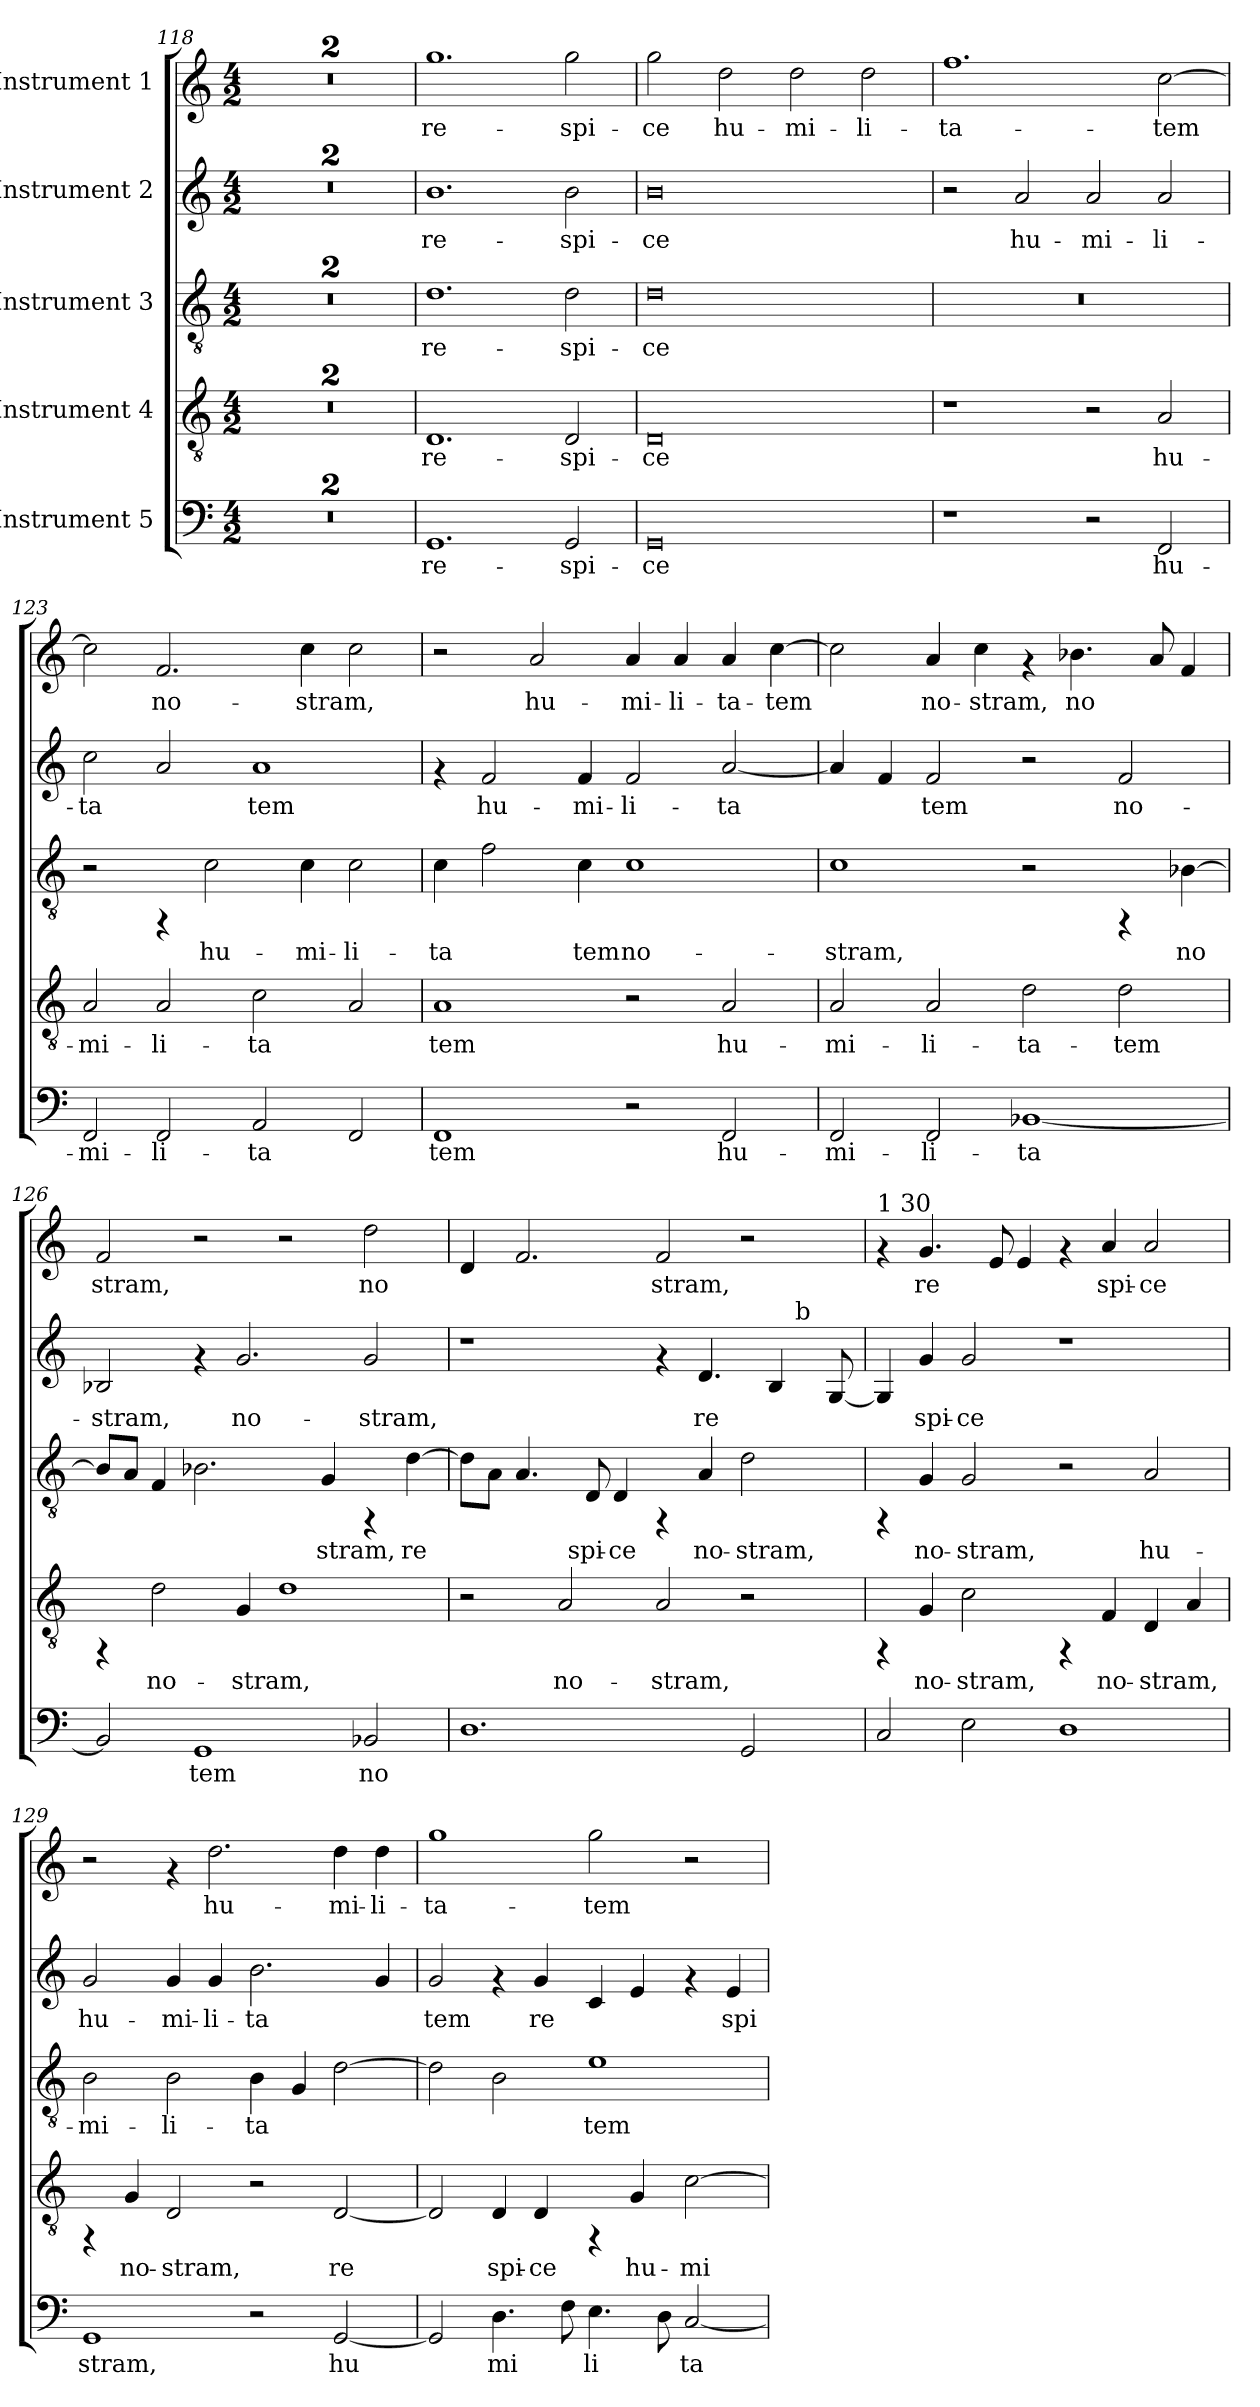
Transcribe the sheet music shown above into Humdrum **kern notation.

**kern	**text	**kern	**text	**kern	**text	**kern	**text	**kern	**text
*part5	*part5	*part4	*part4	*part3	*part3	*part2	*part2	*part1	*part1
*staff5	*staff5	*staff4	*staff4	*staff3	*staff3	*staff2	*staff2	*staff1	*staff1
*I"Instrument 5	*	*I"Instrument 4	*	*I"Instrument 3	*	*I"Instrument 2	*	*I"Instrument 1	*
*clefF4	*	*clefGv2	*	*clefGv2	*	*clefG2	*	*clefG2	*
*k[]	*	*k[]	*	*k[]	*	*k[]	*	*k[]	*
*C:	*	*C:	*	*C:	*	*C:	*	*C:	*
*M4/2	*	*M4/2	*	*M4/2	*	*M4/2	*	*M4/2	*
=118	=118	=118	=118	=118	=118	=118	=118	=118	=118
0r	.	0r	.	0r	.	0r	.	0r	.
=119	=119	=119	=119	=119	=119	=119	=119	=119	=119
0r	.	0r	.	0r	.	0r	.	0r	.
=120	=120	=120	=120	=120	=120	=120	=120	=120	=120
!	!LO:LY:b:cj	!	!LO:LY:b:cj	!	!LO:LY:b:cj	!	!LO:LY:b:cj	!	!LO:LY:b:cj
1.GG	re-	1.D	re-	1.d	re-	1.b	re-	1.gg	re-
!	!LO:LY:b:cj	!	!LO:LY:b:cj	!	!LO:LY:b:cj	!	!LO:LY:b:cj	!	!LO:LY:b:cj
2GG/	-spi-	2D/	-spi-	2d\	-spi-	2b\	-spi-	2gg\	-spi-
=121	=121	=121	=121	=121	=121	=121	=121	=121	=121
!	!LO:LY:b:cj	!	!LO:LY:b:cj	!	!LO:LY:b:cj	!	!LO:LY:b:cj	!	!LO:LY:b:cj
0GG	-ce	0D	-ce	0d	-ce	0b	-ce	2gg\	-ce
!	!	!	!	!	!	!	!	!	!LO:LY:b:cj
.	.	.	.	.	.	.	.	2dd\	hu-
!	!	!	!	!	!	!	!	!	!LO:LY:b:cj
.	.	.	.	.	.	.	.	2dd\	-mi-
!	!	!	!	!	!	!	!	!	!LO:LY:b:cj
.	.	.	.	.	.	.	.	2dd\	-li-
=122	=122	=122	=122	=122	=122	=122	=122	=122	=122
!	!	!	!	!	!	!	!	!	!LO:LY:b:cj
1r	.	1r	.	0r	.	2r	.	1.ff	-ta-
!	!	!	!	!	!	!	!LO:LY:b:cj	!	!
.	.	.	.	.	.	2a/	hu-	.	.
!	!	!	!	!	!	!	!LO:LY:b:cj	!	!
2r	.	2r	.	.	.	2a/	-mi-	.	.
!	!LO:LY:b:cj	!	!LO:LY:b:cj	!	!	!	!LO:LY:b:cj	!	!LO:LY:b:cj
2FF/	hu-	2A/	hu-	.	.	2a/	-li-	[>2cc\	-tem
=123	=123	=123	=123	=123	=123	=123	=123	=123	=123
!	!LO:LY:b:cj	!	!LO:LY:b:cj	!	!	!	!LO:LY:b:cj	!	!LO:LY:b:cj
2FF/	-mi-	2A/	-mi-	2r	.	2cc\	-ta-	2cc\]	.
!	!LO:LY:b:cj	!	!LO:LY:b:cj	!	!	!	!LO:LY:b:cj	!	!LO:LY:b:cj
2FF/	-li-	2A/	-li-	4rFF	.	2a/	--	2.f/	no-
!	!	!	!	!	!LO:LY:b:cj	!	!	!	!
.	.	.	.	2c\	hu-	.	.	.	.
!	!LO:LY:b:cj	!	!LO:LY:b:cj	!	!	!	!LO:LY:b:cj	!	!
2AA/	-ta-	2c\	-ta-	.	.	1a	-tem	.	.
!	!	!	!	!	!LO:LY:b:cj	!	!	!	!LO:LY:b:cj
.	.	.	.	4c\	-mi-	.	.	4cc\	-stram,
!	!LO:LY:b:cj	!	!LO:LY:b:cj	!	!LO:LY:b:cj	!	!	!	!LO:LY:b:cj
2FF/	--	2A/	--	2c\	-li-	.	.	2cc\	.
!!LO:PB:g=z
=124	=124	=124	=124	=124	=124	=124	=124	=124	=124
!	!LO:LY:b:cj	!	!LO:LY:b:cj	!	!LO:LY:b:cj	!	!	!	!
1FF	-tem	1A	-tem	4c\	-ta-	4rf	.	2r	.
!	!	!	!	!	!LO:LY:b:cj	!	!LO:LY:b:cj	!	!
.	.	.	.	2f\	--	2f/	hu-	.	.
!	!	!	!	!	!	!	!	!	!LO:LY:b:cj
.	.	.	.	.	.	.	.	2a/	hu-
!	!	!	!	!	!LO:LY:b:cj	!	!LO:LY:b:cj	!	!
.	.	.	.	4c\	-tem	4f/	-mi-	.	.
!	!	!	!	!	!LO:LY:b:cj	!	!LO:LY:b:cj	!	!LO:LY:b:cj
2r	.	2r	.	1c	no-	2f/	-li-	4a/	-mi-
!	!	!	!	!	!	!	!	!	!LO:LY:b:cj
.	.	.	.	.	.	.	.	4a/	-li-
!	!LO:LY:b:cj	!	!LO:LY:b:cj	!	!	!	!LO:LY:b:cj	!	!LO:LY:b:cj
2FF/	hu-	2A/	hu-	.	.	[<2a/	-ta-	4a/	-ta-
!	!	!	!	!	!	!	!	!	!LO:LY:b:cj
.	.	.	.	.	.	.	.	[>4cc\	-tem
=125	=125	=125	=125	=125	=125	=125	=125	=125	=125
!	!LO:LY:b:cj	!	!LO:LY:b:cj	!	!LO:LY:b:cj	!	!LO:LY:b:cj	!	!LO:LY:b:cj
2FF/	-mi-	2A/	-mi-	1c	-stram,	4a/]	--	2cc\]	.
!	!	!	!	!	!	!	!LO:LY:b:cj	!	!
.	.	.	.	.	.	4f/	--	.	.
!	!LO:LY:b:cj	!	!LO:LY:b:cj	!	!	!	!LO:LY:b:cj	!	!LO:LY:b:cj
2FF/	-li-	2A/	-li-	.	.	2f/	-tem	4a/	no-
!	!	!	!	!	!	!	!	!	!LO:LY:b:cj
.	.	.	.	.	.	.	.	4cc\	-stram,
!	!LO:LY:b:cj	!	!LO:LY:b:cj	!	!	!	!	!	!
[<1BB-X	-ta-	2d\	-ta-	2r	.	2r	.	4rf	.
!	!	!	!	!	!	!	!	!	!LO:LY:b:cj
.	.	.	.	.	.	.	.	4.b-X\	no-
!	!	!	!LO:LY:b:cj	!	!	!	!LO:LY:b:cj	!	!
.	.	2d\	-tem	4rFF	.	2f/	no-	.	.
!	!	!	!	!	!	!	!	!	!LO:LY:b:cj
.	.	.	.	.	.	.	.	8a/	--
!	!	!	!	!	!LO:LY:b:cj	!	!	!	!LO:LY:b:cj
.	.	.	.	[>4B-X\	no-	.	.	4f/	--
=126	=126	=126	=126	=126	=126	=126	=126	=126	=126
!	!LO:LY:b:cj	!	!	!	!LO:LY:b:cj	!	!LO:LY:b:cj	!	!LO:LY:b:cj
2BB-/]	--	4rFF	.	8B-/L]	--	2B-X/	-stram,	2f/	-stram,
!	!	!	!	!	!LO:LY:b:cj	!	!	!	!
.	.	.	.	8A/J	--	.	.	.	.
!	!	!	!LO:LY:b:cj	!	!LO:LY:b:cj	!	!	!	!
.	.	2d\	no-	4F/	--	.	.	.	.
!	!LO:LY:b:cj	!	!	!	!LO:LY:b:cj	!	!	!	!
1GG	-tem	.	.	2.B-X\	--	4rf	.	2r	.
!	!	!	!LO:LY:b:cj	!	!	!	!LO:LY:b:cj	!	!
.	.	4G/	-stram,	.	.	2.g/	no-	.	.
!	!	!	!LO:LY:b:cj	!	!	!	!	!	!
.	.	1d	.	.	.	.	.	2r	.
!	!	!	!	!	!LO:LY:b:cj	!	!	!	!
.	.	.	.	4G/	-stram,	.	.	.	.
!	!LO:LY:b:cj	!	!	!	!	!	!LO:LY:b:cj	!	!LO:LY:b:cj
2BB-X/	no-	.	.	4rFF	.	2g/	-stram,	2dd\	no-
!	!	!	!	!	!LO:LY:b:cj	!	!	!	!
.	.	.	.	[>4d\	re-	.	.	.	.
=127	=127	=127	=127	=127	=127	=127	=127	=127	=127
!	!LO:LY:b:cj	!	!	!	!LO:LY:b:cj	!	!	!	!LO:LY:b:cj
*	*	*	*	*	*	*^	*	*	*
1.D	--	2r	.	8d\L]	--	1r	1ryy	.	4d/	--
!	!	!	!	!	!LO:LY:b:cj	!	!	!	!	!
.	.	.	.	8A\J	--	.	.	.	.	.
!	!	!	!	!	!LO:LY:b:cj	!	!	!	!	!LO:LY:b:cj
.	.	.	.	4.A/	--	.	.	.	2.f/	--
!	!	!	!LO:LY:b:cj	!	!	!	!	!	!	!
.	.	2A/	no-	.	.	.	.	.	.	.
!	!	!	!	!	!LO:LY:b:cj	!	!	!	!	!
.	.	.	.	8D/	-spi-	.	.	.	.	.
!	!	!	!	!	!LO:LY:b:cj	!	!	!	!	!
.	.	.	.	4D/	-ce	.	.	.	.	.
!	!	!	!LO:LY:b:cj	!	!	!	!	!	!	!LO:LY:b:cj
.	.	2A/	-stram,	4rFF	.	4rf	2ryy	.	2f/	-stram,
!	!	!	!	!	!LO:LY:b:cj	!	!	!LO:LY:b:cj	!	!
.	.	.	.	4A/	no-	4.d/	.	re-	.	.
!	!LO:LY:b:cj	!	!	!	!LO:LY:b:cj	!	!	!	!	!
2GG/	--	2r	.	2d\	-stram,	.	8ryy	.	2r	.
!	!	!	!	!	!	!	!	!LO:LY:b:cj	!	!
.	.	.	.	.	.	4B/	16ryy	--	.	.
.	.	.	.	.	.	.	64ryy	.	.	.
!	!	!	!	!	!	!	!LO:TX:a:t=b	!	!	!
.	.	.	.	.	.	.	4ryy	.	.	.
!	!	!	!	!	!	!	!	!LO:LY:b:cj	!	!
.	.	.	.	.	.	[<8G/	.	--	.	.
.	.	.	.	.	.	.	32.ryy	.	.	.
!!LO:LB:g=z
=128	=128	=128	=128	=128	=128	=128	=128	=128	=128	=128
!	!	!	!	!	!	!	!	!	!LO:TX:a:t=1 30	!
!	!LO:LY:b:cj	!	!	!	!	!	!	!LO:LY:b:cj	!	!
*	*	*	*	*	*	*v	*v	*	*	*
2C/	--	4rFF	.	4rFF	.	4G/]	--	4rf	.
!	!	!	!LO:LY:b:cj	!	!LO:LY:b:cj	!	!LO:LY:b:cj	!	!LO:LY:b:cj
.	.	4G/	no-	4G/	no-	4g/	-spi-	4.g/	re-
!	!LO:LY:b:cj	!	!LO:LY:b:cj	!	!LO:LY:b:cj	!	!LO:LY:b:cj	!	!
2E\	--	2c\	-stram,	2G/	-stram,	2g/	-ce	.	.
!	!	!	!	!	!	!	!	!	!LO:LY:b:cj
.	.	.	.	.	.	.	.	8e/	--
!	!	!	!	!	!	!	!	!	!LO:LY:b:cj
.	.	.	.	.	.	.	.	4e/	--
!	!LO:LY:b:cj	!	!	!	!	!	!	!	!
1D	--	4rFF	.	2r	.	1r	.	4rf	.
!	!	!	!LO:LY:b:cj	!	!	!	!	!	!LO:LY:b:cj
.	.	4F/	no-	.	.	.	.	4a/	-spi-
!	!	!	!LO:LY:b:cj	!	!LO:LY:b:cj	!	!	!	!LO:LY:b:cj
.	.	4D/	-stram,	2A/	hu-	.	.	2a/	-ce
!	!	!	!LO:LY:b:cj	!	!	!	!	!	!
.	.	4A/	.	.	.	.	.	.	.
=129	=129	=129	=129	=129	=129	=129	=129	=129	=129
!	!LO:LY:b:cj	!	!	!	!LO:LY:b:cj	!	!LO:LY:b:cj	!	!
1GG	-stram,	4rFF	.	2B\	-mi-	2g/	hu-	2r	.
!	!	!	!LO:LY:b:cj	!	!	!	!	!	!
.	.	4G/	no-	.	.	.	.	.	.
!	!	!	!LO:LY:b:cj	!	!LO:LY:b:cj	!	!LO:LY:b:cj	!	!
.	.	2D/	-stram,	2B\	-li-	4g/	-mi-	4rf	.
!	!	!	!	!	!	!	!LO:LY:b:cj	!	!LO:LY:b:cj
.	.	.	.	.	.	4g/	-li-	2.dd\	hu-
!	!	!	!	!	!LO:LY:b:cj	!	!LO:LY:b:cj	!	!
2r	.	2r	.	4B\	-ta-	2.b\	-ta-	.	.
!	!	!	!	!	!LO:LY:b:cj	!	!	!	!
.	.	.	.	4G/	--	.	.	.	.
!	!LO:LY:b:cj	!	!LO:LY:b:cj	!	!LO:LY:b:cj	!	!	!	!LO:LY:b:cj
[<2GG/	hu-	[<2D/	re-	[>2d\	--	.	.	4dd\	-mi-
!	!	!	!	!	!	!	!LO:LY:b:cj	!	!LO:LY:b:cj
.	.	.	.	.	.	4g/	--	4dd\	-li-
=130	=130	=130	=130	=130	=130	=130	=130	=130	=130
!	!LO:LY:b:cj	!	!LO:LY:b:cj	!	!LO:LY:b:cj	!	!LO:LY:b:cj	!	!LO:LY:b:cj
2GG/]	--	2D/]	--	2d\]	--	2g/	-tem	1gg	-ta-
!	!LO:LY:b:cj	!	!LO:LY:b:cj	!	!LO:LY:b:cj	!	!	!	!
4.D\	-mi-	4D/	-spi-	2B\	--	4rf	.	.	.
!	!	!	!LO:LY:b:cj	!	!	!	!LO:LY:b:cj	!	!
.	.	4D/	-ce	.	.	4g/	re-	.	.
!	!LO:LY:b:cj	!	!	!	!	!	!	!	!
8F\	--	.	.	.	.	.	.	.	.
!	!LO:LY:b:cj	!	!	!	!LO:LY:b:cj	!	!LO:LY:b:cj	!	!LO:LY:b:cj
4.E\	-li-	4rFF	.	1e	-tem	4c/	--	2gg\	-tem
!	!	!	!LO:LY:b:cj	!	!	!	!LO:LY:b:cj	!	!
.	.	4G/	hu-	.	.	4e/	--	.	.
!	!LO:LY:b:cj	!	!	!	!	!	!	!	!
8D\	--	.	.	.	.	.	.	.	.
!	!LO:LY:b:cj	!	!LO:LY:b:cj	!	!	!	!	!	!
[<2C/	-ta-	[>2c\	-mi-	.	.	4rf	.	2r	.
!	!	!	!	!	!	!	!LO:LY:b:cj	!	!
.	.	.	.	.	.	4e/	-spi-	.	.
=	=	=	=	=	=	=	=	=	=
*-	*-	*-	*-	*-	*-	*-	*-	*-	*-
